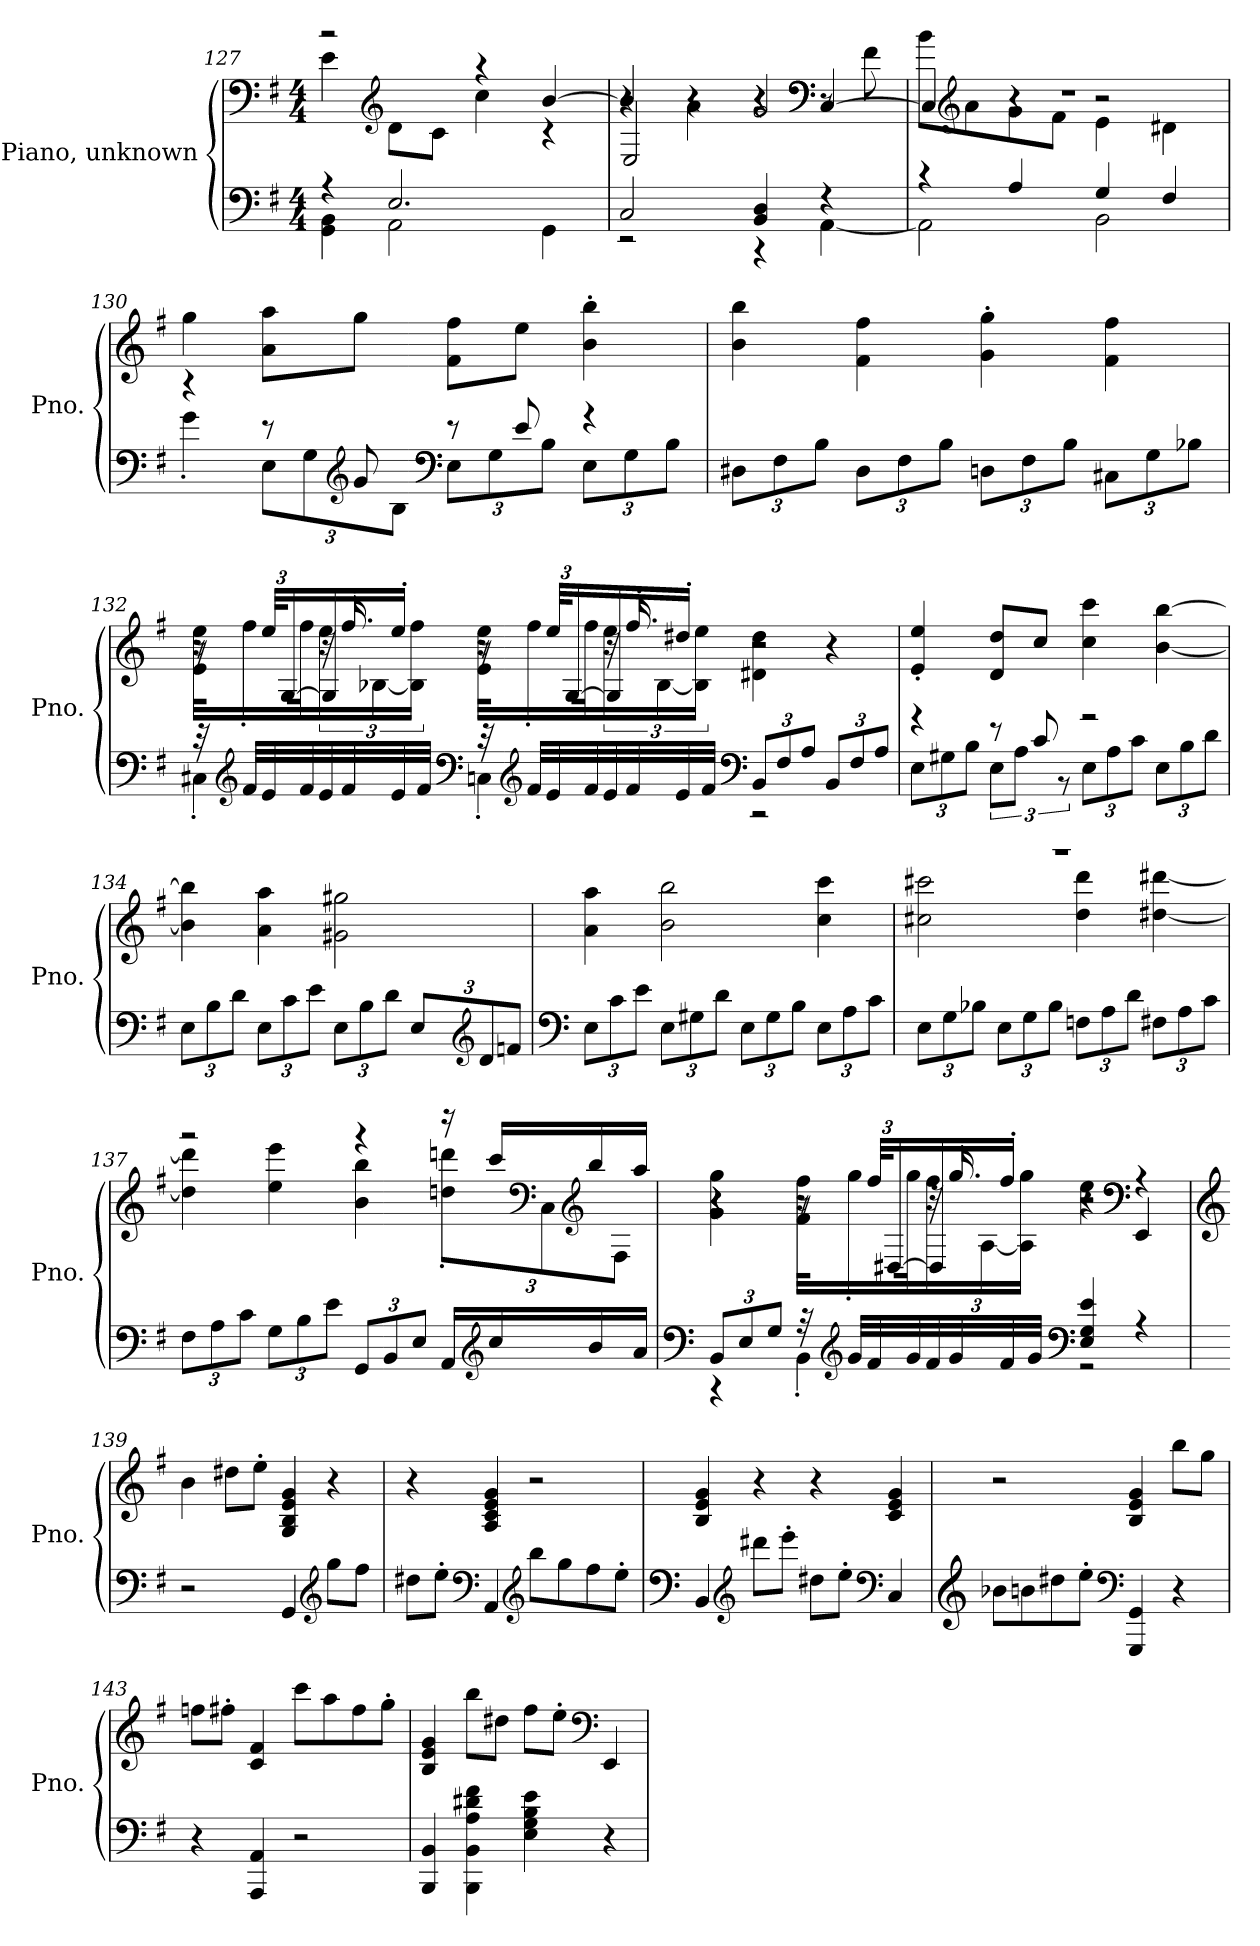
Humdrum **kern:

**kern	**kern
*part1	*part1
*staff2	*staff1
*I"Piano, unknown	*
*I'Pno.	*
*clefF4	*clefF4
*k[f#]	*k[f#]
*M4/4	*M4/4
=127	=127
*^	*^
4r	4GG\ 4BB\	2r	4e\
*	*	*clefG2	*
2.E/	2AA\	.	8d\L
.	.	.	8c\J
.	.	4r	4cc\
.	4GG\	[4b/	4r
=128	=128	=128	=128
*	*	*	*^
2C/	2r	4b/]	4r	2E/
.	.	4r	4a\	.
4BB/ 4D/	4r	2g/	4r	4r
*	*	*clefF4	*	*
4r	[4AA\	.	8r	[4C/
.	.	.	8f#\	.
=129	=129	=129	=129	=129
4r	2AA\]	1r	8b\L	4C/]
*	*	*clefG2	*	*
.	.	.	8a\	.
4A/	.	.	8g\	4r
.	.	.	8f#\J	.
4G/	2BB\	.	4e\	2r
4F#/	.	.	4d#X\	.
*	*	*v	*v	*v
!!LO:LB:g=z
=130	=130	=130
4r	4g'\	4gg\
*	*Xbrackettup	*
8r	12E\L	8a\ 8aa\L
.	12G\	.
*clefG2	*	*
8g/	.	8gg\J
.	12B\J	.
*clefF4	*	*
8r	12E\L	8f#\ 8ff#\L
.	12G\	.
8e/	.	8ee\J
.	12B\J	.
4r	12E\L	4b\' 4bb\'
.	12G\	.
.	12B\J	.
*v	*v	*
=131	=131
12D#X\L	4b\ 4bb\
12F#\	.
12B\J	.
12D#\L	4f#\ 4ff#\
12F#\	.
12B\J	.
12Dn\L	4g\' 4gg\'
12F#\	.
12B\J	.
12C#X\L	4f#\ 4ff#\
12G\	.
12B-X\J	.
!!LO:LB:g=z
=132	=132
*^	*^
*	*	*	*^
32r	4C#X'\	8r	32e\ 32ee\KLL	16r
*clefG2	*	*	*	*
32f#/LLL	.	.	16ff#'\	.
*	*	*	*	*Xbrackettup
32e/	.	.	.	48ee/KLL
.	.	.	.	[24G/
32f#/	.	.	32ff#\K	.
32e/	.	32r	24ee\	16G/]
32f#/	.	16.ff#'/	.	.
.	.	.	[24B-X\	.
32e/	.	.	.	16ee'/JJ
.	.	.	24B-\] 24ff#\JJ	.
32f#/JJJ	.	.	.	.
*clefF4	*	*	*	*
32r	4Cn'\	8r	32e\ 32ee\KLL	16r
*clefG2	*	*	*	*
32f#/LLL	.	.	16ff#'\	.
32e/	.	.	.	48ee/KLL
.	.	.	.	[24G/
32f#/	.	.	32ff#\K	.
32e/	.	32r	24ee\	16G/]
32f#/	.	16.ff#'/	.	.
.	.	.	[24B-\	.
32e/	.	.	.	16dd#X'/JJ
.	.	.	24B-\] 24ee\JJ	.
32f#/JJJ	.	.	.	.
*clefF4	*	*	*	*
12BB/L	2r	2r	4d#X\ 4dd#\	2r
12F#/	.	.	.	.
12A/J	.	.	.	.
12BB/L	.	.	4r	.
12F#/	.	.	.	.
12A/J	.	.	.	.
*	*	*v	*v	*v
!!LO:LB:g=z
=133	=133	=133
4r	12E\L	4e/' 4ee/'
.	12G#X\	.
.	12B\J	.
*	*brackettup	*
8r	12E\L	8d/ 8dd/L
.	12A\J	.
8c/	.	8cc/J
.	12r	.
*	*Xbrackettup	*
2r	12E\L	4cc\ 4ccc\
.	12A\	.
.	12c\J	.
.	12E\L	[4b\ [4bb\
.	12B\	.
.	12d\J	.
*v	*v	*
=134	=134
12E\L	4b\] 4bb\]
12B\	.
12d\J	.
12E\L	4a\ 4aa\
12c\	.
12e\J	.
12E\L	2g#X\ 2gg#X\
12B\	.
12d\J	.
12E/L	.
*clefG2	*
12d/	.
12fn/J	.
=135	=135
*clefF4	*
12E\L	4a\ 4aa\
12c\	.
12e\J	.
12E\L	2b\ 2bb\
12G#X\	.
12d\J	.
12E\L	.
12G#\	.
12B\J	.
12E\L	4cc\ 4ccc\
12A\	.
12c\J	.
!!LO:LB:g=z
=136	=136
*	*^
12E\L	1r	2cc#X\ 2ccc#X\
12G\	.	.
12B-X\J	.	.
12E\L	.	.
12G\	.	.
12B-\J	.	.
12Fn\L	.	4dd\ 4ddd\
12A\	.	.
12d\J	.	.
12F#X\L	.	[4dd#X\ [4ddd#X\
12A\	.	.
12c\J	.	.
=137	=137	=137
12F#\L	2r	4dd#\] 4ddd#\]
12A\	.	.
12c\J	.	.
12G\L	.	4ee\ 4eee\
12B\	.	.
12e\J	.	.
12GG/L	4r	4b\ 4bb\
12BB/	.	.
12E/J	.	.
16AA/LL	16r	12ddn\' 12dddn\'L
*clefG2	*	*
16cc/	16ccc/LL	.
*	*clefF4	*
.	.	12C\
*	*clefG2	*
16b/	16bb/	.
.	.	12F#\J
16a/JJ	16aa/JJ	.
*	*v	*v
!!LO:LB:g=z
=138	=138
*clefF4	*
*^	*^
*	*	*	*^
12BB/L	4r	4r	4g\ 4gg\	4r
12E/	.	.	.	.
12G/J	.	.	.	.
32r	4BB'\	8r	32f#\ 32ff#\KLL	16r
*clefG2	*	*	*	*
32g/LLL	.	.	16gg'\	.
32f#/	.	.	.	48ff#/KLL
.	.	.	.	[24D#X/
32g/	.	.	32gg\K	.
32f#/	.	32r	24ff#\	16D#/]
32g/	.	16.gg'/	.	.
.	.	.	[24A\	.
32f#/	.	.	.	16ff#'/JJ
.	.	.	24A\] 24gg\JJ	.
32g/JJJ	.	.	.	.
*clefF4	*	*	*	*
4E/ 4G/ 4e/	2r	2r	4ee\	4r
*	*	*clefF4	*	*
4r	.	.	4r	4EE/
*v	*v	*	*	*
*	*v	*v	*v
=139	=139
*	*clefG2
2r	4b\
.	8dd#X\L
.	8ee'\J
4GG/	4G/ 4B/ 4e/ 4g/
*clefG2	*
8gg\L	4r
8ff#\J	.
=140	=140
8dd#X\L	4r
8ee'\J	.
*clefF4	*
4AA/	4A/ 4c/ 4e/ 4g/
*clefG2	*
8bb\L	2r
8gg\	.
8ff#\	.
8ee'\J	.
!!LO:PB:g=z
=141	=141
*clefF4	*
4BB/	4B/ 4e/ 4g/
*clefG2	*
8ddd#X\L	4r
8eee'\J	.
8dd#X\L	4r
8ee'\J	.
*clefF4	*
4C/	4c/ 4e/ 4g/
=142	=142
*clefG2	*
8b-X\L	2r
8bn\	.
8dd#X\	.
8ee'\J	.
*clefF4	*
4GGG/ 4GG/	4B/ 4e/ 4g/
4r	8bb\L
.	8gg\J
=143	=143
4r	8ffn\L
.	8ff#X'\J
4AAA/ 4AA/	4c/ 4f#/
2r	8ccc\L
.	8aa\
.	8ff#\
.	8gg'\J
=144	=144
4BBB/ 4BB/	4B/ 4e/ 4g/
4BBB\ 4BB\ 4A\ 4d#X\ 4f#\	8bb\L
.	8dd#X\J
4E\ 4G\ 4B\ 4e\	8ff#\L
.	8ee'\J
*	*clefF4
4r	4EE/
=	=
*-	*-
